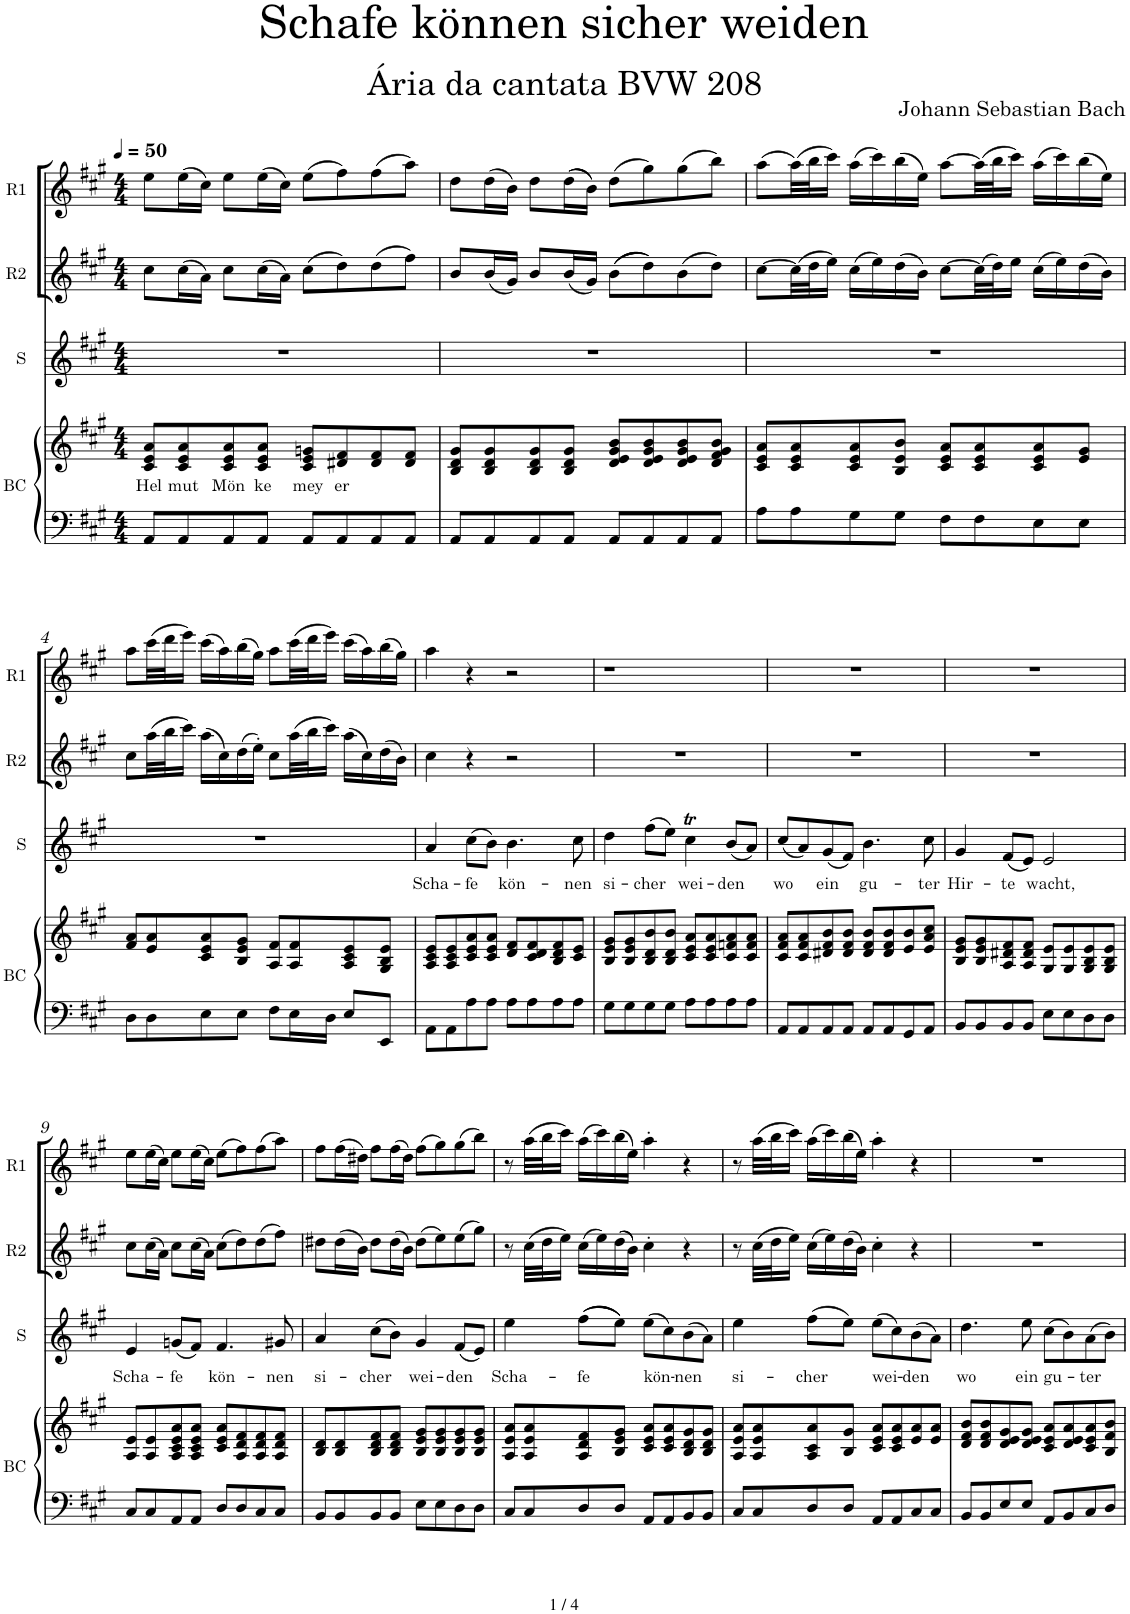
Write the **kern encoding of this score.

**kern	**kern	**text	**kern	**text	**kern	**kern
*part4	*part4	*part4	*part3	*part3	*part2	*part1
*staff5	*staff4	*staff4	*staff3	*staff3	*staff2	*staff1
*I"BC	*	*	*I"S	*	*I"R2	*I"R1
*I'BC	*	*	*I'S	*	*I'R2	*I'R1
*clefF4	*clefG2	*	*clefG2	*	*clefG2	*clefG2
*k[f#c#g#]	*k[f#c#g#]	*	*k[f#c#g#]	*	*k[f#c#g#]	*k[f#c#g#]
*M4/4	*M4/4	*	*M4/4	*	*M4/4	*M4/4
*MM50	*MM50	*	*MM50	*	*MM50	*MM50
=1	=1	=1	=1	=1	=1	=1
!	!	!LO:LY:b	!	!	!	!
8AA/L	8c#/ 8e/ 8a/L	Hel	1r	.	8cc#\L	8ee\L
!	!	!LO:LY:b	!	!	!	!
8AA/	8c#/ 8e/ 8a/	mut	.	.	(16cc#\L	(16ee\L
.	.	.	.	.	16a\JJ)	16cc#\JJ)
!	!	!LO:LY:b	!	!	!	!
8AA/	8c#/ 8e/ 8a/	Mön	.	.	8cc#\L	8ee\L
!	!	!LO:LY:b	!	!	!	!
8AA/J	8c#/ 8e/ 8a/J	ke	.	.	(16cc#\L	(16ee\L
.	.	.	.	.	16a\JJ)	16cc#\JJ)
!	!	!LO:LY:b	!	!	!	!
8AA/L	8c#/ 8e/ 8gn/L	mey	.	.	(8cc#\L	(8ee\L
!	!	!LO:LY:b	!	!	!	!
8AA/	8d#X/ 8f#/	er	.	.	8dd\)	8ff#\)
8AA/	8d#/ 8f#/	.	.	.	(8dd\	(8ff#\
8AA/J	8d#/ 8f#/J	.	.	.	8ff#\J)	8aa\J)
=2	=2	=2	=2	=2	=2	=2
8AA/L	8B/ 8d/ 8g#/L	.	1r	.	8b/L	8dd\L
8AA/	8B/ 8d/ 8g#/	.	.	.	(16b/L	(16dd\L
.	.	.	.	.	16g#/JJ)	16b\JJ)
8AA/	8B/ 8d/ 8g#/	.	.	.	8b/L	8dd\L
8AA/J	8B/ 8d/ 8g#/J	.	.	.	(16b/L	((16dd\L
.	.	.	.	.	16g#/JJ)	16b\JJ))
8AA/L	8d/ 8e/ 8g#/ 8b/L	.	.	.	((8b\L	(8dd\L
8AA/	8d/ 8e/ 8g#/ 8b/	.	.	.	8dd\))	8gg#\)
8AA/	8d/ 8e/ 8g#/ 8b/	.	.	.	(8b\	(8gg#\
8AA/J	8d/ 8f#/ 8g#/ 8b/J	.	.	.	8dd\J)	8bb\J)
=3	=3	=3	=3	=3	=3	=3
8A\L	8c#/ 8e/ 8a/L	.	1r	.	[8cc#\L	(8aa\L
8A\	8c#/ 8e/ 8a/	.	.	.	(32cc#\LL]	(32aa\LL)
.	.	.	.	.	32dd\J	32bb\J
.	.	.	.	.	16ee\JJ)	16ccc#\JJ)
8G#\	8c#/ 8e/ 8a/	.	.	.	(16cc#\LL	(16aa\LL
.	.	.	.	.	16ee\)	16ccc#\)
8G#\J	8B/ 8e/ 8b/J	.	.	.	(16dd\	(16bb\
.	.	.	.	.	16b\JJ)	16ee\JJ)
8F#\L	8c#/ 8e/ 8a/L	.	.	.	[8cc#\L	[8aa\L
8F#\	8c#/ 8e/ 8a/	.	.	.	(32cc#\LL]	(32aa\LL]
.	.	.	.	.	32dd\J)	32bb\J
.	.	.	.	.	16ee\JJ	16ccc#\JJ)
8E\	8c#/ 8e/ 8a/	.	.	.	(16cc#\LL	(16aa\LL
.	.	.	.	.	16ee\)	16ccc#\)
8E\J	8e/ 8g#/J	.	.	.	(16dd\	(16bb\
.	.	.	.	.	16b\JJ)	16ee\JJ)
!!LO:LB:g=z
=4	=4	=4	=4	=4	=4	=4
8D\L	8f#/ 8a/L	.	1r	.	8cc#\L	8aa\L
8D\	8e/ 8a/	.	.	.	(32aa\LL	(32ccc#\LL
.	.	.	.	.	32bb\J	32ddd\J
.	.	.	.	.	16ccc#\JJ)	16eee\JJ)
8E\	8c#/ 8e/ 8a/	.	.	.	(16aa\LL	(16ccc#\LL
.	.	.	.	.	16cc#\)	16aa\)
8E\J	8B/ 8e/ 8g#/J	.	.	.	(16dd\	(16bb\
.	.	.	.	.	16ee'\JJ)	16gg#\JJ)
8F#\L	8A/ 8f#/L	.	.	.	8cc#\L	8aa\L
16E\L	8A/ 8f#/	.	.	.	(32aa\LL	(32ccc#\LL
.	.	.	.	.	32bb\J	32ddd\J
16D\JJ	.	.	.	.	16ccc#\JJ)	16eee\JJ)
8E/L	8A/ 8c#/ 8e/	.	.	.	(16aa\LL	(16ccc#\LL
.	.	.	.	.	16cc#\)	16aa\)
8EE/J	8G#/ 8B/ 8e/J	.	.	.	(16dd\	(16bb\
.	.	.	.	.	16b\JJ)	16gg#\JJ)
=5	=5	=5	=5	=5	=5	=5
!	!	!	!	!LO:LY:b	!	!
8AA\L	8A/ 8c#/ 8e/L	.	4a/	Scha-	4cc#\	4aa\
8AA\	8A/ 8c#/ 8e/	.	.	.	.	.
!	!	!	!	!LO:LY:b	!	!
8A\	8c#/ 8e/ 8a/	.	(8cc#\L	-fe	4r	4r
8A\J	8c#/ 8e/ 8a/J	.	8b\J)	.	.	.
!	!	!	!	!LO:LY:b	!	!
8A\L	8d/ 8f#/L	.	4.b\	kön-	2r	2r
8A\	8c#/ 8d/ 8f#/	.	.	.	.	.
8A\	8B/ 8d/ 8f#/	.	.	.	.	.
!	!	!	!	!LO:LY:b	!	!
8A\J	8c#/ 8e/J	.	8cc#\	-nen	.	.
=6	=6	=6	=6	=6	=6	=6
!	!	!	!	!LO:LY:b	!	!
8G#\L	8B/ 8e/ 8g#/L	.	4dd\	si-	1r	1r
8G#\	8B/ 8e/ 8g#/	.	.	.	.	.
!	!	!	!	!LO:LY:b	!	!
8G#\	8B/ 8d/ 8b/	.	(8ff#\L	-cher	.	.
8G#\J	8B/ 8d/ 8b/J	.	8ee\J)	.	.	.
!	!	!	!	!LO:LY:b	!	!
8A\L	8c#/ 8e/ 8a/L	.	4cc#t\	wei-	.	.
8A\	8c#/ 8e/ 8a/	.	.	.	.	.
!	!	!	!	!LO:LY:b	!	!
8A\	8c#/ 8fn/ 8a/	.	(8b/L	-den	.	.
8A\J	8c#/ 8f/ 8a/J	.	8a/J)	.	.	.
=7	=7	=7	=7	=7	=7	=7
!	!	!	!	!LO:LY:b	!	!
8AA/L	8c#/ 8f#/ 8a/L	.	(8cc#/L	wo	1r	1r
8AA/	8c#/ 8f#/ 8a/	.	8a/)	.	.	.
!	!	!	!	!LO:LY:b	!	!
8AA/	8d#X/ 8f#/ 8b/	.	(8g#/	-ein	.	.
8AA/J	8d#/ 8f#/ 8b/J	.	8f#/J)	.	.	.
!	!	!	!	!LO:LY:b	!	!
8AA/L	8d#/ 8f#/ 8b/L	.	4.b\	gu-	.	.
8AA/	8d#/ 8f#/ 8b/	.	.	.	.	.
8GG#/	8e/ 8b/	.	.	.	.	.
!	!	!	!	!LO:LY:b	!	!
8AA/J	8e/ 8a/ 8cc#/J	.	8cc#\	-ter	.	.
=8	=8	=8	=8	=8	=8	=8
!	!	!	!	!LO:LY:b	!	!
8BB/L	8B/ 8e/ 8g#/L	.	4g#/	Hir-	1r	1r
8BB/	8B/ 8e/ 8g#/	.	.	.	.	.
!	!	!	!	!LO:LY:b	!	!
8BB/	8A/ 8d#X/ 8f#/	.	(8f#/L	-te	.	.
8BB/J	8A/ 8d#/ 8f#/J	.	8e/J)	.	.	.
!	!	!	!	!LO:LY:b	!	!
8E\L	8G#/ 8e/L	.	2e/	wacht,	.	.
8E\	8G#/ 8e/	.	.	.	.	.
8D\	8G#/ 8B/ 8e/	.	.	.	.	.
8D\J	8G#/ 8B/ 8e/J	.	.	.	.	.
!!LO:LB:g=z
=9	=9	=9	=9	=9	=9	=9
!	!	!	!	!LO:LY:b	!	!
8C#/L	8A/ 8e/L	.	4e/	Scha-	8cc#\L	8ee\L
8C#/	8A/ 8e/	.	.	.	(16cc#\L	(16ee\L
.	.	.	.	.	16a\JJ)	16cc#\JJ)
!	!	!	!	!LO:LY:b	!	!
8AA/	8A/ 8c#/ 8e/ 8a/	.	(8gn/L	-fe	8cc#\L	8ee\L
8AA/J	8A/ 8c#/ 8e/ 8a/J	.	8f#/J)	.	(16cc#\L	(16ee\L
.	.	.	.	.	16a\JJ)	16cc#\JJ)
!	!	!	!	!LO:LY:b	!	!
8D/L	8c#/ 8e/ 8a/L	.	4.f#/	kön-	(8cc#\L	(8ee\L
8D/	8A/ 8d/ 8f#/	.	.	.	8dd\)	8ff#\)
8C#/	8A/ 8d/ 8f#/	.	.	.	(8dd\	(8ff#\
!	!	!	!	!LO:LY:b	!	!
8C#/J	8A/ 8d/ 8f#/J	.	8g#X/	-nen	8ff#\J)	8aa\J)
=10	=10	=10	=10	=10	=10	=10
!	!	!	!	!LO:LY:b	!	!
8BB/L	8B/ 8d/L	.	4a/	si-	8dd#X\L	8ff#\L
8BB/	8B/ 8d/	.	.	.	(16dd#\L	(16ff#\L
.	.	.	.	.	16b\JJ)	16dd#X\JJ)
!	!	!	!	!LO:LY:b	!	!
8BB/	8B/ 8d/ 8f#/	.	(8cc#\L	-cher	8dd#\L	8ff#\L
8BB/J	8B/ 8d/ 8f#/J	.	8b\J)	.	(16dd#\L	(16ff#\L
.	.	.	.	.	16b\JJ)	16dd#\JJ)
!	!	!	!	!LO:LY:b	!	!
8E\L	8B/ 8e/ 8g#/L	.	4g#/	wei-	(8dd#\L	(8ff#\L
8E\	8B/ 8e/ 8g#/	.	.	.	8ee\)	8gg#\)
!	!	!	!	!LO:LY:b	!	!
8D\	8B/ 8e/ 8g#/	.	(8f#/L	-den	(8ee\	(8gg#\
8D\J	8B/ 8e/ 8g#/J	.	8e/J)	.	8gg#\J)	8bb\J)
=11	=11	=11	=11	=11	=11	=11
!	!	!	!	!LO:LY:b	!	!
8C#/L	8A/ 8e/ 8a/L	.	4ee\	Scha-	8r	8r
8C#/	8A/ 8e/ 8a/	.	.	.	(32cc#\LLL	(32aa\LLL
.	.	.	.	.	32dd\J	32bb\J
.	.	.	.	.	16ee\JJ)	16ccc#\JJ)
!	!	!	!	!LO:LY:b	!	!
8D/	8A/ 8d/ 8f#/	.	((8ff#\L	-fe	(16cc#\LL	(16aa\LL
.	.	.	.	.	16ee\)	16ccc#\)
8D/J	8B/ 8e/ 8g#/J	.	8ee\J))	.	((16dd\	(16bb\
.	.	.	.	.	16b\JJ))	16ee\JJ)
!	!	!	!	!LO:LY:b	!	!
8AA/L	8c#/ 8e/ 8a/L	.	(8ee\L	kön-	4cc#'\	4aa'\
8AA/	8c#/ 8e/ 8a/	.	8cc#\)	.	.	.
!	!	!	!	!LO:LY:b	!	!
8BB/	8B/ 8d/ 8g#/	.	(8b\	nen	4r	4r
8BB/J	8B/ 8d/ 8g#/J	.	8a\J)	.	.	.
=12	=12	=12	=12	=12	=12	=12
!	!	!	!	!LO:LY:b	!	!
8C#/L	8A/ 8e/ 8a/L	.	4ee\	si-	8r	8r
8C#/	8A/ 8e/ 8a/	.	.	.	(32cc#\LLL	(32aa\LLL
.	.	.	.	.	32dd\J	32bb\J
.	.	.	.	.	16ee\JJ)	16ccc#\JJ)
!	!	!	!	!LO:LY:b	!	!
8D/	8A/ 8c#/ 8a/	.	(8ff#\L	-cher	(16cc#\LL	(16aa\LL
.	.	.	.	.	16ee\)	16ccc#\)
8D/J	8B/ 8g#/J	.	8ee\J)	.	(16dd\	(16bb\
.	.	.	.	.	16b\JJ)	16ee\JJ)
!	!	!	!	!LO:LY:b	!	!
8AA/L	8c#/ 8e/ 8a/L	.	(8ee\L	wei-	4cc#'\	4aa'\
8AA/	8c#/ 8e/ 8a/	.	8cc#\)	.	.	.
!	!	!	!	!LO:LY:b	!	!
8C#/	8e/ 8a/	.	(8b\	-den	4r	4r
8C#/J	8e/ 8a/J	.	8a\J)	.	.	.
=13	=13	=13	=13	=13	=13	=13
!	!	!	!	!LO:LY:b	!	!
8BB/L	8d/ 8f#/ 8b/L	.	4.dd\	wo	1r	1r
8BB/	8d/ 8f#/ 8b/	.	.	.	.	.
8E/	8d/ 8e/ 8g#/	.	.	.	.	.
!	!	!	!	!LO:LY:b	!	!
8E/J	8d/ 8e/ 8g#/J	.	8ee\	ein	.	.
!	!	!	!	!LO:LY:b	!	!
8AA/L	8c#/ 8e/ 8a/L	.	(8cc#\L	gu-	.	.
8BB/	8d/ 8e/ 8a/	.	8b\)	.	.	.
!	!	!	!	!LO:LY:b	!	!
8C#/	8c#/ 8e/ 8a/	.	(8a\	-ter	.	.
8D/J	8B/ 8f#/ 8b/J	.	8b\J)	.	.	.
=	=	=	=	=	=	=
*-	*-	*-	*-	*-	*-	*-
